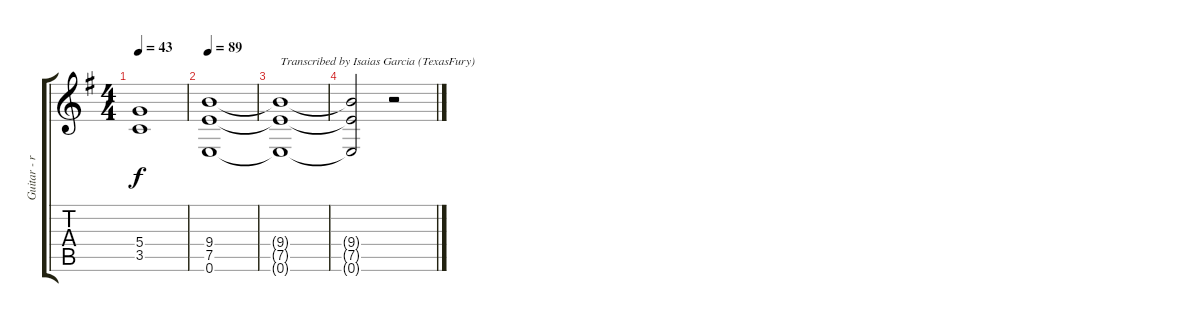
\track ("Guitar - right" "Guitar - r") {instrument overdrivenguitar}
\staff {score tabs}
\tuning (E4 B3 G3 D3 A2 E2) {hide}
\ts (4 4)
\tempo 43
\clef g2
\ks g
(5.4{t} 3.5{t}).1{dy f} |
\tempo 89
(9.4 7.5 0.6).1 |
(9.4{t} 7.5{t} 0.6{t}).1{txt "Transcribed by Isaias Garcia (TexasFury)"} |
(9.4{t} 7.5{t} 0.6{t}).2 r.2
